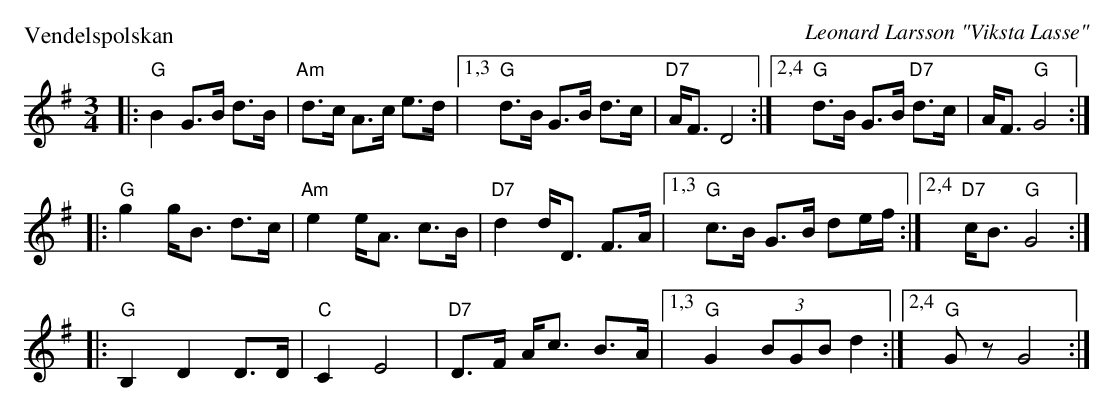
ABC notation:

X:1
P: Vendelspolskan
C: Leonard Larsson "Viksta Lasse"
M: 3/4
L: 1/8
K: G
|: "G"B2 G>B d>B | "Am"d>c A>c e>d \
|1,3 "G"d>B G>B d>c | "D7"A<F D4 \
:|2,4 "G"d>B G>B "D7"d>c | A<F "G"G4 :|
|: "G"g2 g<B d>c | "Am"e2 e<A c>B | "D7"d2 d<D F>A \
|1,3 "G"c>B G>B de/f/ :|2,4 "D7"c<B "G"G4 :|
|: "G"B,2 D2 D>D | "C"C2 E4 | "D7"D>F A<c B>A \
|1,3 "G"G2 (3BGB d2 :|2,4 "G"Gz G4 :|
